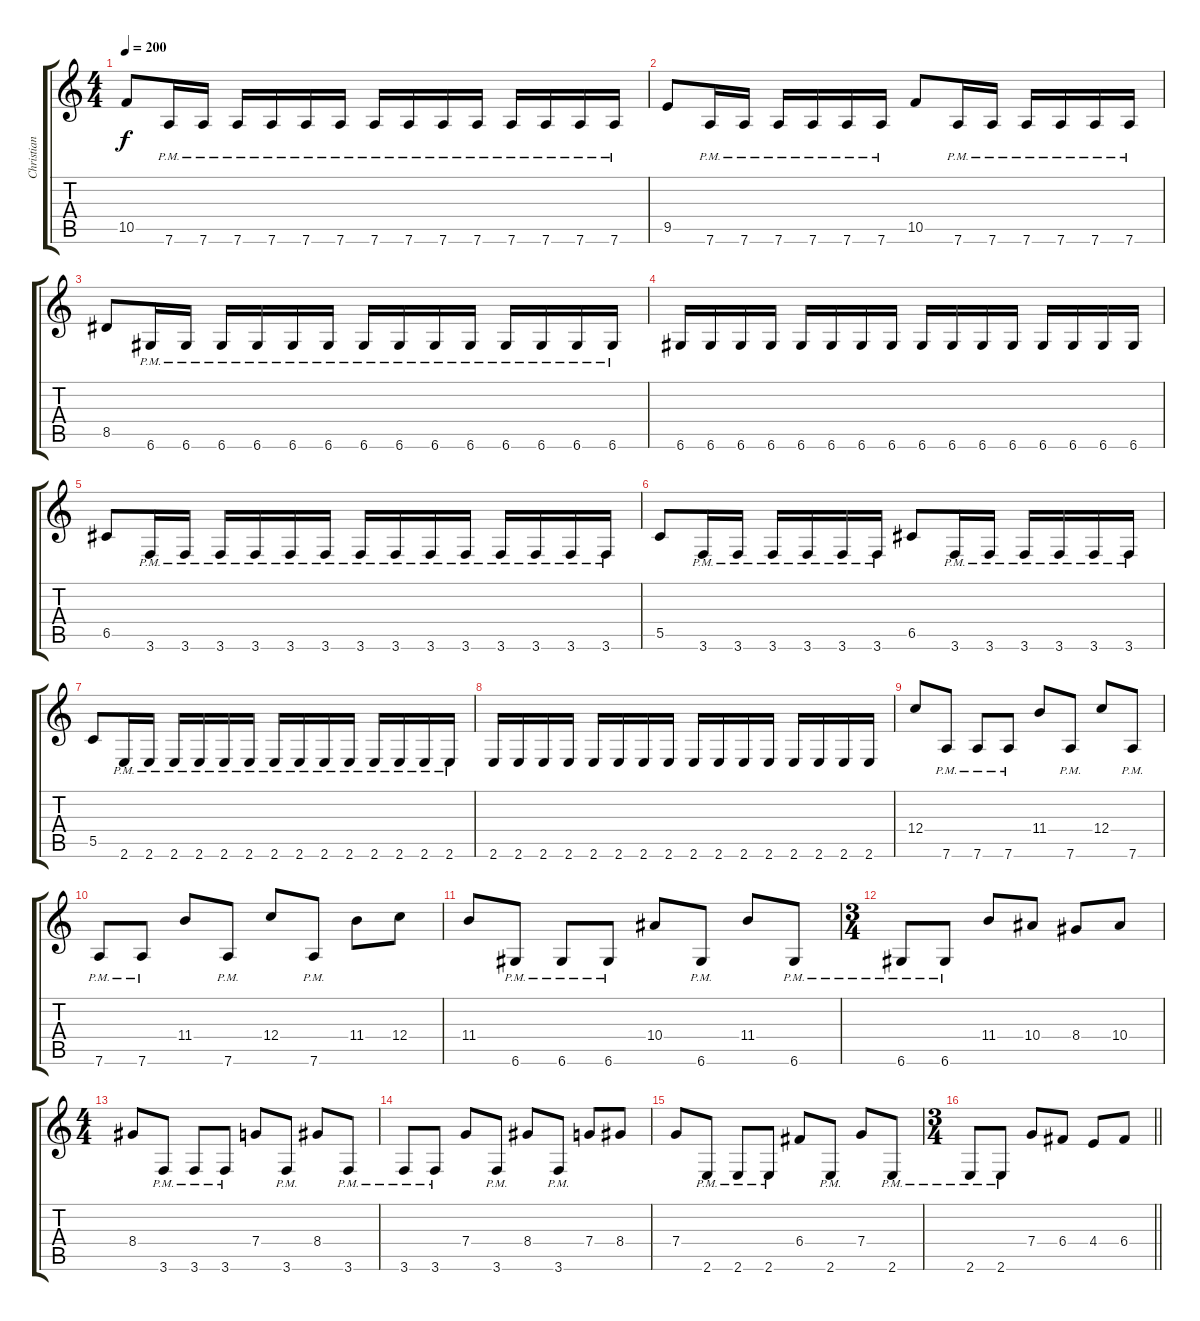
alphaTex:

\track ("Christian" "Christian") {instrument distortionguitar}
\staff {score tabs}
\tuning (D4 A3 F3 C3 G2 D2) {hide}
\ts (4 4)
\tempo 200
\clef g2
\ks c
10.5.8{dy f} 7.6{pm}.16 7.6{pm}.16 7.6{pm}.16 7.6{pm}.16 7.6{pm}.16 7.6{pm}.16 7.6{pm}.16 7.6{pm}.16 7.6{pm}.16 7.6{pm}.16 7.6{pm}.16 7.6{pm}.16 7.6{pm}.16 7.6{pm}.16 |
9.5.8 7.6{pm}.16 7.6{pm}.16 7.6{pm}.16 7.6{pm}.16 7.6{pm}.16 7.6{pm}.16 10.5.8 7.6{pm}.16 7.6{pm}.16 7.6{pm}.16 7.6{pm}.16 7.6{pm}.16 7.6{pm}.16 |
8.5.8 6.6{pm}.16 6.6{pm}.16 6.6{pm}.16 6.6{pm}.16 6.6{pm}.16 6.6{pm}.16 6.6{pm}.16 6.6{pm}.16 6.6{pm}.16 6.6{pm}.16 6.6{pm}.16 6.6{pm}.16 6.6{pm}.16 6.6{pm}.16 |
6.6.16 6.6.16 6.6.16 6.6.16 6.6.16 6.6.16 6.6.16 6.6.16 6.6.16 6.6.16 6.6.16 6.6.16 6.6.16 6.6.16 6.6.16 6.6.16 |
6.5.8 3.6{pm}.16 3.6{pm}.16 3.6{pm}.16 3.6{pm}.16 3.6{pm}.16 3.6{pm}.16 3.6{pm}.16 3.6{pm}.16 3.6{pm}.16 3.6{pm}.16 3.6{pm}.16 3.6{pm}.16 3.6{pm}.16 3.6{pm}.16 |
5.5.8 3.6{pm}.16 3.6{pm}.16 3.6{pm}.16 3.6{pm}.16 3.6{pm}.16 3.6{pm}.16 6.5.8 3.6{pm}.16 3.6{pm}.16 3.6{pm}.16 3.6{pm}.16 3.6{pm}.16 3.6{pm}.16 |
5.5.8 2.6{pm}.16 2.6{pm}.16 2.6{pm}.16 2.6{pm}.16 2.6{pm}.16 2.6{pm}.16 2.6{pm}.16 2.6{pm}.16 2.6{pm}.16 2.6{pm}.16 2.6{pm}.16 2.6{pm}.16 2.6{pm}.16 2.6{pm}.16 |
2.6.16 2.6.16 2.6.16 2.6.16 2.6.16 2.6.16 2.6.16 2.6.16 2.6.16 2.6.16 2.6.16 2.6.16 2.6.16 2.6.16 2.6.16 2.6.16 |
12.4.8 7.6{pm}.8 7.6{pm}.8 7.6{pm}.8 11.4.8 7.6{pm}.8 12.4.8 7.6{pm}.8 |
7.6{pm}.8 7.6{pm}.8 11.4.8 7.6{pm}.8 12.4.8 7.6{pm}.8 11.4.8 12.4.8 |
11.4.8 6.6{pm}.8 6.6{pm}.8 6.6{pm}.8 10.4.8 6.6{pm}.8 11.4.8 6.6{pm}.8 |
\ts (3 4)
6.6{pm}.8 6.6{pm}.8 11.4.8 10.4.8 8.4.8 10.4.8 |
\ts (4 4)
8.4.8 3.6{pm}.8 3.6{pm}.8 3.6{pm}.8 7.4.8 3.6{pm}.8 8.4.8 3.6{pm}.8 |
3.6{pm}.8 3.6{pm}.8 7.4.8 3.6{pm}.8 8.4.8 3.6{pm}.8 7.4.8 8.4.8 |
7.4.8 2.6{pm}.8 2.6{pm}.8 2.6{pm}.8 6.4.8 2.6{pm}.8 7.4.8 2.6{pm}.8 |
\ts (3 4)
\barLineRight lightlight
2.6{pm}.8 2.6{pm}.8 7.4.8 6.4.8 4.4.8 6.4.8
